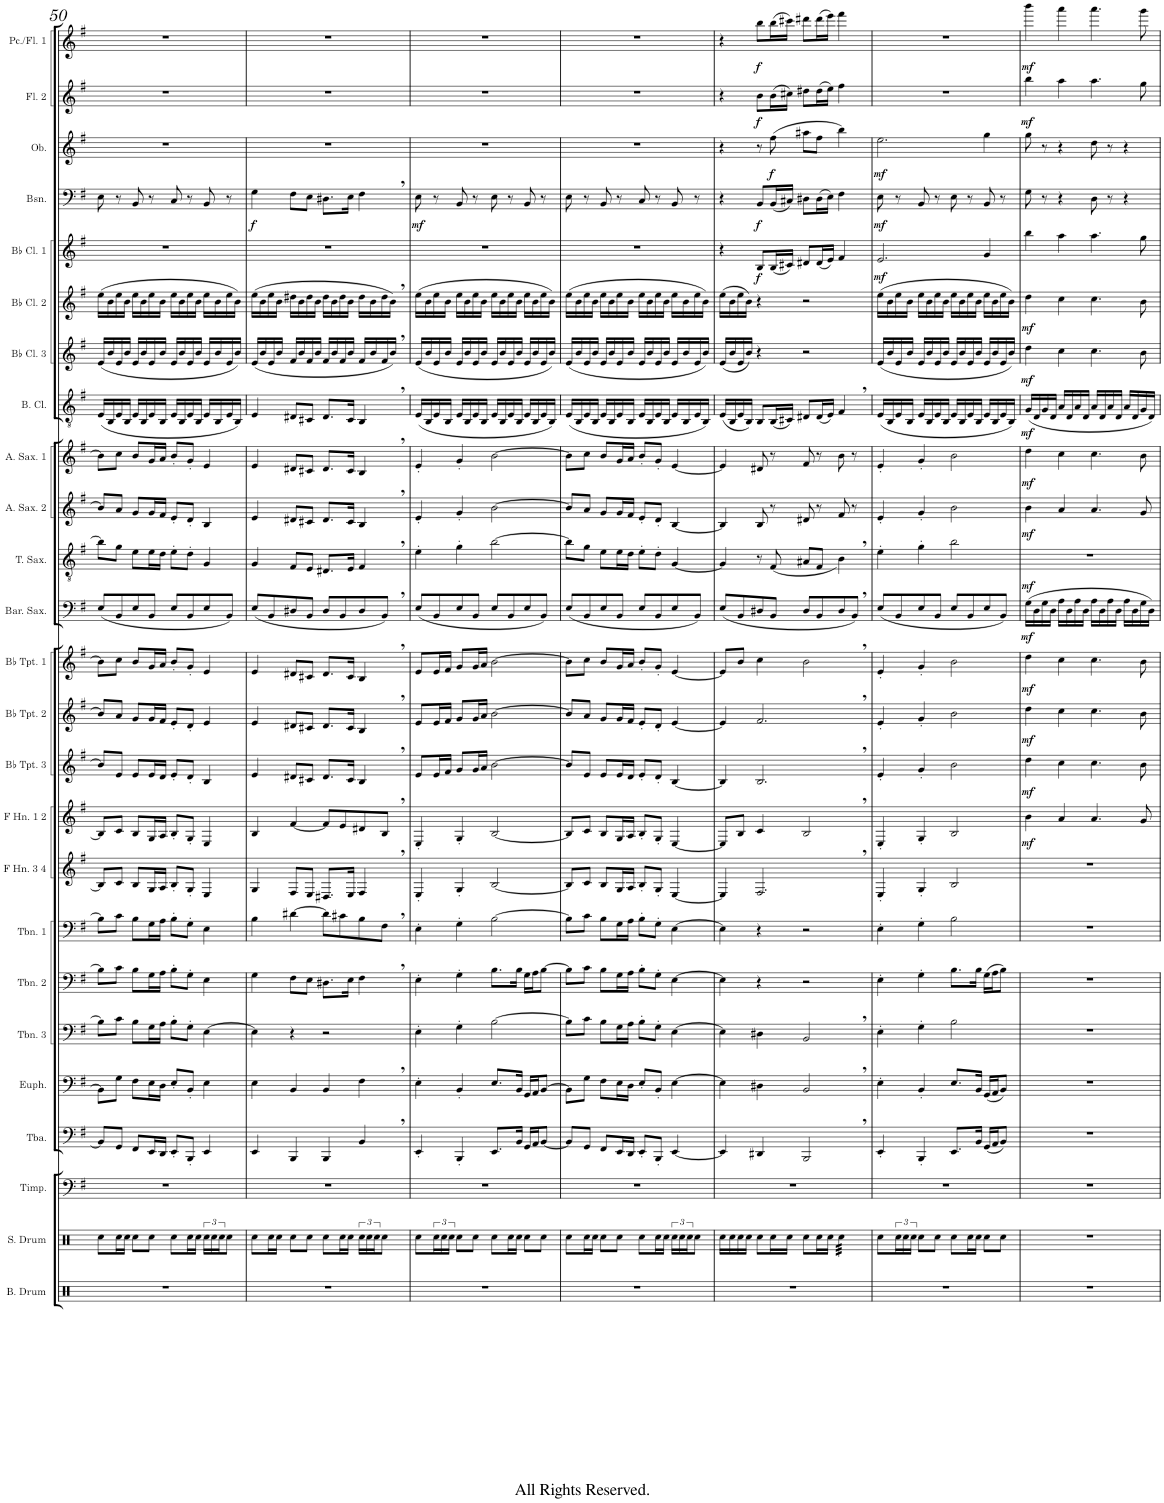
**kern	**kern	**kern	**kern	**kern	**kern	**kern	**kern	**kern	**kern	**dynam	**kern	**dynam	**kern	**dynam	**kern	**dynam	**kern	**dynam	**kern	**dynam	**kern	**dynam	**kern	**dynam	**kern	**dynam	**kern	**dynam	**kern	**dynam	**kern	**dynam	**kern	**dynam	**kern	**dynam	**kern	**dynam	**kern	**dynam
*part25	*part24	*part23	*part22	*part21	*part20	*part19	*part18	*part17	*part16	*part16	*part15	*part15	*part14	*part14	*part13	*part13	*part12	*part12	*part11	*part11	*part10	*part10	*part9	*part9	*part8	*part8	*part7	*part7	*part6	*part6	*part5	*part5	*part4	*part4	*part3	*part3	*part2	*part2	*part1	*part1
*staff25	*staff24	*staff23	*staff22	*staff21	*staff20	*staff19	*staff18	*staff17	*staff16	*staff16	*staff15	*staff15	*staff14	*staff14	*staff13	*staff13	*staff12	*staff12	*staff11	*staff11	*staff10	*staff10	*staff9	*staff9	*staff8	*staff8	*staff7	*staff7	*staff6	*staff6	*staff5	*staff5	*staff4	*staff4	*staff3	*staff3	*staff2	*staff2	*staff1	*staff1
*I"Concert Bass Drum	*I"Concert Snare Drum	*I"Timpani	*I"Tuba	*I"Euphonium	*I"Trombone 3	*I"Trombone 2	*I"Trombone 1	*I"F Horn 3 &amp; 4	*I"F Horn 1 &amp; 2	*	*I"Bb Trumpet 3	*	*I"Bb Trumpet 2	*	*I"Bb Trumpet 1	*	*I"Baritone Saxophone	*	*I"Tenor Saxophone	*	*I"Alto Saxophone 2	*	*I"Alto Saxophone 1	*	*I"Bass Clarinet	*	*I"Bb Clarinet 3	*	*I"Bb Clarinet 2	*	*I"Bb Clarinet 1	*	*I"Bassoon	*	*I"Oboe	*	*I"Flute 2	*	*I"Piccolo/Flute 1	*
*I'B. Drum	*I'S. Drum	*I'Timp.	*I'Tba.	*I'Euph.	*I'Tbn. 3	*I'Tbn. 2	*I'Tbn. 1	*I'F Hn. 3 4	*I'F Hn. 1 2	*	*I'Bb Tpt. 3	*	*I'Bb Tpt. 2	*	*I'Bb Tpt. 1	*	*I'Bar. Sax.	*	*I'T. Sax.	*	*I'A. Sax. 2	*	*I'A. Sax. 1	*	*I'B. Cl.	*	*I'Bb Cl. 3	*	*I'Bb Cl. 2	*	*I'Bb Cl. 1	*	*I'Bsn.	*	*I'Ob.	*	*I'Fl. 2	*	*I'Pc./Fl. 1	*
!!LO:PB:g=z
*clefX	*clefX	*clefF4	*clefF4	*clefF4	*clefF4	*clefF4	*clefF4	*clefG2	*clefG2	*	*clefG2	*	*clefG2	*	*clefG2	*	*clefF4	*	*clefGv2	*	*clefG2	*	*clefG2	*	*clefGv2	*	*clefG2	*	*clefG2	*	*clefG2	*	*clefF4	*	*clefG2	*	*clefG2	*	*clefG2	*
*	*	*	*	*	*	*	*	*ITrd4c7	*ITrd4c7	*	*ITrd1c2	*	*ITrd1c2	*	*ITrd1c2	*	*ITrd12c21	*	*ITrd8c14	*	*ITrd5c9	*	*ITrd5c9	*	*ITrd8c14	*	*ITrd1c2	*	*ITrd1c2	*	*ITrd1c2	*	*	*	*	*	*	*	*	*
*k[]	*k[]	*k[f#]	*k[f#]	*k[f#]	*k[f#]	*k[f#]	*k[f#]	*k[f#]	*k[f#]	*	*k[f#]	*	*k[f#]	*	*k[f#]	*	*k[f#]	*	*k[f#]	*	*k[f#]	*	*k[f#]	*	*k[f#]	*	*k[f#]	*	*k[f#]	*	*k[f#]	*	*k[f#]	*	*k[f#]	*	*k[f#]	*	*k[f#]	*
*M4/4	*M4/4	*M4/4	*M4/4	*M4/4	*M4/4	*M4/4	*M4/4	*M4/4	*M4/4	*	*M4/4	*	*M4/4	*	*M4/4	*	*M4/4	*	*M4/4	*	*M4/4	*	*M4/4	*	*M4/4	*	*M4/4	*	*M4/4	*	*M4/4	*	*M4/4	*	*M4/4	*	*M4/4	*	*M4/4	*
=50	=50	=50	=50	=50	=50	=50	=50	=50	=50	=50	=50	=50	=50	=50	=50	=50	=50	=50	=50	=50	=50	=50	=50	=50	=50	=50	=50	=50	=50	=50	=50	=50	=50	=50	=50	=50	=50	=50	=50	=50
1r	8Rcc\L	1r	8BB/L]	8BB\L]	8B\L]	8B\L]	8B\L]	8B/L]	8B/L]	.	8b/L]	.	8b/L]	.	8b\L]	.	(8E/L	.	8b\L]	.	8b/L]	.	8b\L]	.	(16E/LL	.	(16e/LL	.	(16ee\LL	.	1r	.	8E\	.	1r	.	1r	.	1r	.
.	.	.	.	.	.	.	.	.	.	.	.	.	.	.	.	.	.	.	.	.	.	.	.	.	16BB/	.	16b/	.	16b\	.	.	.	.	.	.	.	.	.	.	.
.	16Rcc\L	.	8GG/J	8G\J	8c\J	8c\J	8c\J	8c/J	8c/J	.	8e/J	.	8a/J	.	8cc\J	.	8BB/	.	8g\J	.	8a/J	.	8cc\J	.	16E/	.	16e/	.	16ee\	.	.	.	8r	.	.	.	.	.	.	.
.	16Rcc\JJ	.	.	.	.	.	.	.	.	.	.	.	.	.	.	.	.	.	.	.	.	.	.	.	16BB/JJ	.	16b/JJ	.	16b\JJ	.	.	.	.	.	.	.	.	.	.	.
.	8Rcc\L	.	8FF#/L	8F#\L	8B\L	8B\L	8B\L	8B/L	8B/L	.	8e/L	.	8g/L	.	8b/L	.	8E/	.	8e\L	.	8g/L	.	8b/L	.	16E/LL	.	16e/LL	.	16ee\LL	.	.	.	8BB/	.	.	.	.	.	.	.
.	.	.	.	.	.	.	.	.	.	.	.	.	.	.	.	.	.	.	.	.	.	.	.	.	16BB/	.	16b/	.	16b\	.	.	.	.	.	.	.	.	.	.	.
.	8Rcc\J	.	16EE/L	16E\L	16G\L	16G\L	16G\L	16G/L	16G/L	.	16e/L	.	16g/L	.	16g/L	.	8BB/J	.	16e\L	.	16g/L	.	16g/L	.	16E/	.	16e/	.	16ee\	.	.	.	8r	.	.	.	.	.	.	.
.	.	.	16DD/JJ	16D\JJ	16A\JJ	16A\JJ	16A\JJ	16A/JJ	16A/JJ	.	16d/JJ	.	16f#/JJ	.	16a/JJ	.	.	.	16d\JJ	.	16f#/JJ	.	16a/JJ	.	16BB/JJ	.	16b/JJ	.	16b\JJ	.	.	.	.	.	.	.	.	.	.	.
.	8Rcc\L	.	8EE'/L	8E'/L	8B'\L	8B'\L	8B'\L	8B'/L	8B'/L	.	8e'/L	.	8e'/L	.	8b'/L	.	8E/L	.	8e'\L	.	8e'/L	.	8b'/L	.	16E/LL	.	16e/LL	.	16ee\LL	.	.	.	8C/	.	.	.	.	.	.	.
.	.	.	.	.	.	.	.	.	.	.	.	.	.	.	.	.	.	.	.	.	.	.	.	.	16BB/	.	16b/	.	16b\	.	.	.	.	.	.	.	.	.	.	.
.	16Rcc\L	.	8BBB'/J	8BB'/J	8G'\J	8G'\J	8G'\J	8G'/J	8G'/J	.	8d'/J	.	8d'/J	.	8g'/J	.	8BB/	.	8d'\J	.	8d'/J	.	8g'/J	.	16E/	.	16e/	.	16ee\	.	.	.	8r	.	.	.	.	.	.	.
.	16Rcc\JJ	.	.	.	.	.	.	.	.	.	.	.	.	.	.	.	.	.	.	.	.	.	.	.	16BB/JJ	.	16b/JJ	.	16b\JJ	.	.	.	.	.	.	.	.	.	.	.
.	24Rcc\LL	.	4EE/	4E\	[4E\	4E\	4E\	4E/	4E/	.	4B/	.	4e/	.	4e/	.	8E/	.	4G/	.	4B/	.	4e/	.	16E/LL	.	16e/LL	.	16ee\LL	.	.	.	8BB/	.	.	.	.	.	.	.
.	24Rcc\	.	.	.	.	.	.	.	.	.	.	.	.	.	.	.	.	.	.	.	.	.	.	.	.	.	.	.	.	.	.	.	.	.	.	.	.	.	.	.
.	.	.	.	.	.	.	.	.	.	.	.	.	.	.	.	.	.	.	.	.	.	.	.	.	16BB/	.	16b/	.	16b\	.	.	.	.	.	.	.	.	.	.	.
.	24Rcc\J	.	.	.	.	.	.	.	.	.	.	.	.	.	.	.	.	.	.	.	.	.	.	.	.	.	.	.	.	.	.	.	.	.	.	.	.	.	.	.
.	8Rcc\J	.	.	.	.	.	.	.	.	.	.	.	.	.	.	.	8BB/J)	.	.	.	.	.	.	.	16E/	.	16e/	.	16ee\	.	.	.	8r	.	.	.	.	.	.	.
.	.	.	.	.	.	.	.	.	.	.	.	.	.	.	.	.	.	.	.	.	.	.	.	.	16BB/JJ)	.	16b/JJ)	.	16b\JJ)	.	.	.	.	.	.	.	.	.	.	.
=51	=51	=51	=51	=51	=51	=51	=51	=51	=51	=51	=51	=51	=51	=51	=51	=51	=51	=51	=51	=51	=51	=51	=51	=51	=51	=51	=51	=51	=51	=51	=51	=51	=51	=51	=51	=51	=51	=51	=51	=51
!	!	!	!	!	!	!	!	!	!	!	!	!	!	!	!	!	!	!	!	!	!	!	!	!	!	!	!	!	!	!	!	!	!	!LO:DY:b	!	!	!	!	!	!
1r	8Rcc\L	1r	4EE/	4E\	4E\]	4G\	4B\	4G/	4B/	.	4e/	.	4e/	.	4e/	.	(8E/L	.	4G/	.	4e/	.	4e/	.	4E/	.	(16e/LL	.	(16ee\LL	.	1r	.	4G\	f	1r	.	1r	.	1r	.
.	.	.	.	.	.	.	.	.	.	.	.	.	.	.	.	.	.	.	.	.	.	.	.	.	.	.	16b/	.	16b\	.	.	.	.	.	.	.	.	.	.	.
.	16Rcc\L	.	.	.	.	.	.	.	.	.	.	.	.	.	.	.	8BB/	.	.	.	.	.	.	.	.	.	16e/	.	16ee\	.	.	.	.	.	.	.	.	.	.	.
.	16Rcc\JJ	.	.	.	.	.	.	.	.	.	.	.	.	.	.	.	.	.	.	.	.	.	.	.	.	.	16b/JJ	.	16b\JJ	.	.	.	.	.	.	.	.	.	.	.
.	8Rcc\L	.	4BBB/	4BB/	4r	8F#\L	[4d#X\	8F#/L	[4f#/	.	8d#X/L	.	8d#X/L	.	8d#X/L	.	8D#X/	.	8F#/L	.	8d#X/L	.	8d#X/L	.	8D#X/L	.	16f#/LL	.	16dd#X\LL	.	.	.	8F#\L	.	.	.	.	.	.	.
.	.	.	.	.	.	.	.	.	.	.	.	.	.	.	.	.	.	.	.	.	.	.	.	.	.	.	16b/	.	16b\	.	.	.	.	.	.	.	.	.	.	.
.	8Rcc\J	.	.	.	.	8E\J	.	8E/J	.	.	8c#X/J	.	8c#X/J	.	8c#X/J	.	8BB/J	.	8E/J	.	8c#X/J	.	8c#X/J	.	8C#X/J	.	16f#/	.	16dd#\	.	.	.	8E\J	.	.	.	.	.	.	.
.	.	.	.	.	.	.	.	.	.	.	.	.	.	.	.	.	.	.	.	.	.	.	.	.	.	.	16b/JJ	.	16b\JJ	.	.	.	.	.	.	.	.	.	.	.
.	8Rcc\L	.	4BBB/	4BB/	2r	8.D#X\L	8d#\L]	8.D#X/L	8f#/L]	.	8.d#/L	.	8.d#/L	.	8.d#/L	.	8D#/L	.	8.D#X/L	.	8.d#/L	.	8.d#/L	.	8.D#/L	.	16f#/LL	.	16dd#\LL	.	.	.	8.D#X\L	.	.	.	.	.	.	.
.	.	.	.	.	.	.	.	.	.	.	.	.	.	.	.	.	.	.	.	.	.	.	.	.	.	.	16b/	.	16b\	.	.	.	.	.	.	.	.	.	.	.
.	16Rcc\L	.	.	.	.	.	8c#X\	.	8e/	.	.	.	.	.	.	.	8BB/	.	.	.	.	.	.	.	.	.	16f#/	.	16dd#\	.	.	.	.	.	.	.	.	.	.	.
.	16Rcc\JJ	.	.	.	.	16E\Jk	.	16E/Jk	.	.	16c#/Jk	.	16c#/Jk	.	16c#/Jk	.	.	.	16E/Jk	.	16c#/Jk	.	16c#/Jk	.	16C#/Jk	.	16b/JJ	.	16b\JJ	.	.	.	16E\Jk	.	.	.	.	.	.	.
.	24Rcc\LL	.	4BB,/	4F#,\	.	4F#,\	8B\	4F#,/	8d#X/	.	4B,/	.	4B,/	.	4B,/	.	8D#/	.	4F#,/	.	4B,/	.	4B,/	.	4BB,/	.	16f#/LL	.	16dd#\LL	.	.	.	4F#,\	.	.	.	.	.	.	.
.	24Rcc\	.	.	.	.	.	.	.	.	.	.	.	.	.	.	.	.	.	.	.	.	.	.	.	.	.	.	.	.	.	.	.	.	.	.	.	.	.	.	.
.	.	.	.	.	.	.	.	.	.	.	.	.	.	.	.	.	.	.	.	.	.	.	.	.	.	.	16b/	.	16b\	.	.	.	.	.	.	.	.	.	.	.
.	24Rcc\J	.	.	.	.	.	.	.	.	.	.	.	.	.	.	.	.	.	.	.	.	.	.	.	.	.	.	.	.	.	.	.	.	.	.	.	.	.	.	.
.	8Rcc\J	.	.	.	.	.	8F#,\J	.	8B,/J	.	.	.	.	.	.	.	8BB,/J)	.	.	.	.	.	.	.	.	.	16f#/	.	16dd#\	.	.	.	.	.	.	.	.	.	.	.
.	.	.	.	.	.	.	.	.	.	.	.	.	.	.	.	.	.	.	.	.	.	.	.	.	.	.	16b,/JJ)	.	16b,\JJ)	.	.	.	.	.	.	.	.	.	.	.
=52	=52	=52	=52	=52	=52	=52	=52	=52	=52	=52	=52	=52	=52	=52	=52	=52	=52	=52	=52	=52	=52	=52	=52	=52	=52	=52	=52	=52	=52	=52	=52	=52	=52	=52	=52	=52	=52	=52	=52	=52
!	!	!	!	!	!	!	!	!	!	!	!	!	!	!	!	!	!	!	!	!	!	!	!	!	!	!	!	!	!	!	!	!	!	!LO:DY:b	!	!	!	!	!	!
1r	8Rcc\L	1r	4EE'/	4E'\	4E'\	4E'\	4E'\	4E'/	4E'/	.	8e/L	.	8e/L	.	8e/L	.	(8E/L	.	4e'\	.	4e'/	.	4e'/	.	(16E/LL	.	(16e/LL	.	(16ee\LL	.	1r	.	8E\	mf	1r	.	1r	.	1r	.
.	.	.	.	.	.	.	.	.	.	.	.	.	.	.	.	.	.	.	.	.	.	.	.	.	16BB/	.	16b/	.	16b\	.	.	.	.	.	.	.	.	.	.	.
.	24Rcc\L	.	.	.	.	.	.	.	.	.	16e/L	.	16e/L	.	16e/L	.	8BB/	.	.	.	.	.	.	.	16E/	.	16e/	.	16ee\	.	.	.	8r	.	.	.	.	.	.	.
.	24Rcc\	.	.	.	.	.	.	.	.	.	.	.	.	.	.	.	.	.	.	.	.	.	.	.	.	.	.	.	.	.	.	.	.	.	.	.	.	.	.	.
.	.	.	.	.	.	.	.	.	.	.	16f#/JJ	.	16f#/JJ	.	16f#/JJ	.	.	.	.	.	.	.	.	.	16BB/JJ	.	16b/JJ	.	16b\JJ	.	.	.	.	.	.	.	.	.	.	.
.	24Rcc\JJ	.	.	.	.	.	.	.	.	.	.	.	.	.	.	.	.	.	.	.	.	.	.	.	.	.	.	.	.	.	.	.	.	.	.	.	.	.	.	.
.	8Rcc\L	.	4BBB'/	4BB'/	4G'\	4G'\	4G'\	4G'/	4G'/	.	8g/L	.	8g/L	.	8g/L	.	8E/	.	4g'\	.	4g'/	.	4g'/	.	16E/LL	.	16e/LL	.	16ee\LL	.	.	.	8BB/	.	.	.	.	.	.	.
.	.	.	.	.	.	.	.	.	.	.	.	.	.	.	.	.	.	.	.	.	.	.	.	.	16BB/	.	16b/	.	16b\	.	.	.	.	.	.	.	.	.	.	.
.	8Rcc\J	.	.	.	.	.	.	.	.	.	16g/L	.	16g/L	.	16g/L	.	8BB/J	.	.	.	.	.	.	.	16E/	.	16e/	.	16ee\	.	.	.	8r	.	.	.	.	.	.	.
.	.	.	.	.	.	.	.	.	.	.	16a/JJ	.	16a/JJ	.	16a/JJ	.	.	.	.	.	.	.	.	.	16BB/JJ	.	16b/JJ	.	16b\JJ	.	.	.	.	.	.	.	.	.	.	.
.	8Rcc\L	.	8.EE/L	8.E/L	[2B\	8.B\L	[2B\	[2B/	[2B/	.	[2b\	.	[2b\	.	[2b\	.	8E/L	.	[2b\	.	[2b\	.	[2b\	.	16E/LL	.	16e/LL	.	16ee\LL	.	.	.	8E\	.	.	.	.	.	.	.
.	.	.	.	.	.	.	.	.	.	.	.	.	.	.	.	.	.	.	.	.	.	.	.	.	16BB/	.	16b/	.	16b\	.	.	.	.	.	.	.	.	.	.	.
.	16Rcc\L	.	.	.	.	.	.	.	.	.	.	.	.	.	.	.	8BB/	.	.	.	.	.	.	.	16E/	.	16e/	.	16ee\	.	.	.	8r	.	.	.	.	.	.	.
.	16Rcc\JJ	.	16BB/Jk	16BB/Jk	.	16B\Jk	.	.	.	.	.	.	.	.	.	.	.	.	.	.	.	.	.	.	16BB/JJ	.	16b/JJ	.	16b\JJ	.	.	.	.	.	.	.	.	.	.	.
.	8Rcc\L	.	16GG/LL	16GG/LL	.	16G\LL	.	.	.	.	.	.	.	.	.	.	8E/	.	.	.	.	.	.	.	16E/LL	.	16e/LL	.	16ee\LL	.	.	.	8BB/	.	.	.	.	.	.	.
.	.	.	16AA/J	16AA/J	.	16A\J	.	.	.	.	.	.	.	.	.	.	.	.	.	.	.	.	.	.	16BB/	.	16b/	.	16b\	.	.	.	.	.	.	.	.	.	.	.
.	8Rcc\J	.	[8BB/J	[8BB/J	.	[8B\J	.	.	.	.	.	.	.	.	.	.	8BB/J)	.	.	.	.	.	.	.	16E/	.	16e/	.	16ee\	.	.	.	8r	.	.	.	.	.	.	.
.	.	.	.	.	.	.	.	.	.	.	.	.	.	.	.	.	.	.	.	.	.	.	.	.	16BB/JJ)	.	16b/JJ)	.	16b\JJ)	.	.	.	.	.	.	.	.	.	.	.
=53	=53	=53	=53	=53	=53	=53	=53	=53	=53	=53	=53	=53	=53	=53	=53	=53	=53	=53	=53	=53	=53	=53	=53	=53	=53	=53	=53	=53	=53	=53	=53	=53	=53	=53	=53	=53	=53	=53	=53	=53
1r	8Rcc\L	1r	8BB/L]	8BB\L]	8B\L]	8B\L]	8B\L]	8B/L]	8B/L]	.	8b/L]	.	8b/L]	.	8b\L]	.	(8E/L	.	8b\L]	.	8b/L]	.	8b\L]	.	(16E/LL	.	(16e/LL	.	(16ee\LL	.	1r	.	8E\	.	1r	.	1r	.	1r	.
.	.	.	.	.	.	.	.	.	.	.	.	.	.	.	.	.	.	.	.	.	.	.	.	.	16BB/	.	16b/	.	16b\	.	.	.	.	.	.	.	.	.	.	.
.	16Rcc\L	.	8GG/J	8G\J	8c\J	8c\J	8c\J	8c/J	8c/J	.	8e/J	.	8a/J	.	8cc\J	.	8BB/	.	8g\J	.	8a/J	.	8cc\J	.	16E/	.	16e/	.	16ee\	.	.	.	8r	.	.	.	.	.	.	.
.	16Rcc\JJ	.	.	.	.	.	.	.	.	.	.	.	.	.	.	.	.	.	.	.	.	.	.	.	16BB/JJ	.	16b/JJ	.	16b\JJ	.	.	.	.	.	.	.	.	.	.	.
.	8Rcc\L	.	8FF#/L	8F#\L	8B\L	8B\L	8B\L	8B/L	8B/L	.	8e/L	.	8g/L	.	8b/L	.	8E/	.	8e\L	.	8g/L	.	8b/L	.	16E/LL	.	16e/LL	.	16ee\LL	.	.	.	8BB/	.	.	.	.	.	.	.
.	.	.	.	.	.	.	.	.	.	.	.	.	.	.	.	.	.	.	.	.	.	.	.	.	16BB/	.	16b/	.	16b\	.	.	.	.	.	.	.	.	.	.	.
.	8Rcc\J	.	16EE/L	16E\L	16G\L	16G\L	16G\L	16G/L	16G/L	.	16e/L	.	16g/L	.	16g/L	.	8BB/J	.	16e\L	.	16g/L	.	16g/L	.	16E/	.	16e/	.	16ee\	.	.	.	8r	.	.	.	.	.	.	.
.	.	.	16DD/JJ	16D\JJ	16A\JJ	16A\JJ	16A\JJ	16A/JJ	16A/JJ	.	16d/JJ	.	16f#/JJ	.	16a/JJ	.	.	.	16d\JJ	.	16f#/JJ	.	16a/JJ	.	16BB/JJ	.	16b/JJ	.	16b\JJ	.	.	.	.	.	.	.	.	.	.	.
.	8Rcc\L	.	8EE'/L	8E'/L	8B'\L	8B'\L	8B'\L	8B'/L	8B'/L	.	8e'/L	.	8e'/L	.	8b'/L	.	8E/L	.	8e'\L	.	8e'/L	.	8b'/L	.	16E/LL	.	16e/LL	.	16ee\LL	.	.	.	8C/	.	.	.	.	.	.	.
.	.	.	.	.	.	.	.	.	.	.	.	.	.	.	.	.	.	.	.	.	.	.	.	.	16BB/	.	16b/	.	16b\	.	.	.	.	.	.	.	.	.	.	.
.	16Rcc\L	.	8BBB'/J	8BB'/J	8G'\J	8G'\J	8G'\J	8G'/J	8G'/J	.	8d'/J	.	8d'/J	.	8g'/J	.	8BB/	.	8d'\J	.	8d'/J	.	8g'/J	.	16E/	.	16e/	.	16ee\	.	.	.	8r	.	.	.	.	.	.	.
.	16Rcc\JJ	.	.	.	.	.	.	.	.	.	.	.	.	.	.	.	.	.	.	.	.	.	.	.	16BB/JJ	.	16b/JJ	.	16b\JJ	.	.	.	.	.	.	.	.	.	.	.
.	24Rcc\LL	.	[4EE/	[4E\	[4E\	[4E\	[4E\	[4E/	[4E/	.	[4B/	.	[4e/	.	[4e/	.	8E/	.	[4G/	.	[4B/	.	[4e/	.	16E/LL	.	16e/LL	.	16ee\LL	.	.	.	8BB/	.	.	.	.	.	.	.
.	24Rcc\	.	.	.	.	.	.	.	.	.	.	.	.	.	.	.	.	.	.	.	.	.	.	.	.	.	.	.	.	.	.	.	.	.	.	.	.	.	.	.
.	.	.	.	.	.	.	.	.	.	.	.	.	.	.	.	.	.	.	.	.	.	.	.	.	16BB/	.	16b/	.	16b\	.	.	.	.	.	.	.	.	.	.	.
.	24Rcc\J	.	.	.	.	.	.	.	.	.	.	.	.	.	.	.	.	.	.	.	.	.	.	.	.	.	.	.	.	.	.	.	.	.	.	.	.	.	.	.
.	8Rcc\J	.	.	.	.	.	.	.	.	.	.	.	.	.	.	.	8BB/J)	.	.	.	.	.	.	.	16E/	.	16e/	.	16ee\	.	.	.	8r	.	.	.	.	.	.	.
.	.	.	.	.	.	.	.	.	.	.	.	.	.	.	.	.	.	.	.	.	.	.	.	.	16BB/JJ)	.	16b/JJ)	.	16b\JJ)	.	.	.	.	.	.	.	.	.	.	.
=54	=54	=54	=54	=54	=54	=54	=54	=54	=54	=54	=54	=54	=54	=54	=54	=54	=54	=54	=54	=54	=54	=54	=54	=54	=54	=54	=54	=54	=54	=54	=54	=54	=54	=54	=54	=54	=54	=54	=54	=54
1r	16Rcc\LL	1r	4EE/]	4E\]	4E\]	4E\]	4E\]	4E/]	8E/L]	.	4B/]	.	4e/]	.	8e/L]	.	(8E/L	.	4G/]	.	4B/]	.	4e/]	.	(16E/LL	.	(16e/LL	.	(16ee\LL	.	4r	.	4r	.	4r	.	4r	.	4r	.
.	16Rcc\	.	.	.	.	.	.	.	.	.	.	.	.	.	.	.	.	.	.	.	.	.	.	.	16BB/	.	16b/	.	16b\	.	.	.	.	.	.	.	.	.	.	.
.	16Rcc\	.	.	.	.	.	.	.	8B/J	.	.	.	.	.	8b/J	.	8BB/	.	.	.	.	.	.	.	16E/	.	16e/	.	16ee\	.	.	.	.	.	.	.	.	.	.	.
.	16Rcc\JJ	.	.	.	.	.	.	.	.	.	.	.	.	.	.	.	.	.	.	.	.	.	.	.	16BB/JJ)	.	16b/JJ)	.	16b\JJ)	.	.	.	.	.	.	.	.	.	.	.
!	!	!	!	!	!	!	!	!	!	!	!	!	!	!	!	!	!	!	!	!	!	!	!	!	!	!	!	!	!	!	!	!LO:DY:b	!	!LO:DY:b	!	!	!	!LO:DY:b	!	!LO:DY:b
.	8Rcc\L	.	4DD#X/	4D#X\	4D#X\	4r	4r	2.F#,/	4c/	.	2.B,/	.	2.f#,/	.	4cc\	.	8D#X/	.	8r	.	8B/	.	8d#X/	.	8BB/L	.	4r	.	4r	.	8B/L	f	8BB/L	f	8r	.	8b\L	f	8bb\L	f
!	!	!	!	!	!	!	!	!	!	!	!	!	!	!	!	!	!	!	!	!	!	!	!	!	!	!	!	!	!	!	!	!	!	!	!	!LO:DY:b	!	!	!	!
.	16Rcc\L	.	.	.	.	.	.	.	.	.	.	.	.	.	.	.	8BB/J	.	(<8F#/	.	8r	.	8r	.	(16BB/L	.	.	.	.	.	(16B/L	.	(16BB/L	.	(8ff#\	f	(16b\L	.	(16bb\L	.
.	16Rcc\JJ	.	.	.	.	.	.	.	.	.	.	.	.	.	.	.	.	.	.	.	.	.	.	.	16C#X/JJ)	.	.	.	.	.	16c#X/JJ)	.	16C#X/JJ)	.	.	.	16cc#X\JJ)	.	16ccc#X\JJ)	.
.	8Rcc\L	.	2BBB,/	2BB,/	2BB,/	2r	2r	.	2B,/	.	.	.	.	.	2b,\	.	8D#/L	.	8A#X/L	.	8d#X/	.	8f#/	.	8D#X/L	.	2r	.	2r	.	8d#X/L	.	8D#X\L	.	8aa#X\L	.	8dd#X\L	.	8ddd#X\L	.
.	16Rcc\L	.	.	.	.	.	.	.	.	.	.	.	.	.	.	.	8BB/	.	8F#/J	.	8r	.	8r	.	(16D#/L	.	.	.	.	.	(16d#/L	.	(16D#\L	.	8ff#\J	.	(16dd#\L	.	(16ddd#\L	.
.	16Rcc\JJ	.	.	.	.	.	.	.	.	.	.	.	.	.	.	.	.	.	.	.	.	.	.	.	16E/JJ)	.	.	.	.	.	16e/JJ)	.	16E\JJ)	.	.	.	16ee\JJ)	.	16eee\JJ)	.
*	*tremolo	*	*	*	*	*	*	*	*	*	*	*	*	*	*	*	*	*	*	*	*	*	*	*	*	*	*	*	*	*	*	*	*	*	*	*	*	*	*	*
.	32Rcc\LLL	.	.	.	.	.	.	.	.	.	.	.	.	.	.	.	8D#/	.	4B,\)	.	8f#/	.	8b\	.	4F#,/	.	.	.	.	.	4f#/	.	4F#\	.	4bb\)	.	4ff#\	.	4fff#\	.
.	32Rcc\	.	.	.	.	.	.	.	.	.	.	.	.	.	.	.	.	.	.	.	.	.	.	.	.	.	.	.	.	.	.	.	.	.	.	.	.	.	.	.
.	32Rcc\	.	.	.	.	.	.	.	.	.	.	.	.	.	.	.	.	.	.	.	.	.	.	.	.	.	.	.	.	.	.	.	.	.	.	.	.	.	.	.
.	32Rcc\	.	.	.	.	.	.	.	.	.	.	.	.	.	.	.	.	.	.	.	.	.	.	.	.	.	.	.	.	.	.	.	.	.	.	.	.	.	.	.
.	32Rcc\	.	.	.	.	.	.	.	.	.	.	.	.	.	.	.	8BB,/J)	.	.	.	8r	.	8r	.	.	.	.	.	.	.	.	.	.	.	.	.	.	.	.	.
.	32Rcc\	.	.	.	.	.	.	.	.	.	.	.	.	.	.	.	.	.	.	.	.	.	.	.	.	.	.	.	.	.	.	.	.	.	.	.	.	.	.	.
.	32Rcc\	.	.	.	.	.	.	.	.	.	.	.	.	.	.	.	.	.	.	.	.	.	.	.	.	.	.	.	.	.	.	.	.	.	.	.	.	.	.	.
.	32Rcc\JJJ	.	.	.	.	.	.	.	.	.	.	.	.	.	.	.	.	.	.	.	.	.	.	.	.	.	.	.	.	.	.	.	.	.	.	.	.	.	.	.
*	*Xtremolo	*	*	*	*	*	*	*	*	*	*	*	*	*	*	*	*	*	*	*	*	*	*	*	*	*	*	*	*	*	*	*	*	*	*	*	*	*	*	*
=55	=55	=55	=55	=55	=55	=55	=55	=55	=55	=55	=55	=55	=55	=55	=55	=55	=55	=55	=55	=55	=55	=55	=55	=55	=55	=55	=55	=55	=55	=55	=55	=55	=55	=55	=55	=55	=55	=55	=55	=55
!	!	!	!	!	!	!	!	!	!	!	!	!	!	!	!	!	!	!	!	!	!	!	!	!	!	!	!	!	!	!	!	!LO:DY:b	!	!LO:DY:b	!	!LO:DY:b	!	!	!	!
1r	8Rcc\L	1r	4EE'/	4E'\	4E'\	4E'\	4E'\	4E'/	4E'/	.	4e'/	.	4e'/	.	4e'/	.	(8E/L	.	4e'\	.	4e'/	.	4e'/	.	(16E/LL	.	(16e/LL	.	(16ee\LL	.	2.e/	mf	8E\	mf	2.ee\	mf	1r	.	1r	.
.	.	.	.	.	.	.	.	.	.	.	.	.	.	.	.	.	.	.	.	.	.	.	.	.	16BB/	.	16b/	.	16b\	.	.	.	.	.	.	.	.	.	.	.
.	24Rcc\L	.	.	.	.	.	.	.	.	.	.	.	.	.	.	.	8BB/	.	.	.	.	.	.	.	16E/	.	16e/	.	16ee\	.	.	.	8r	.	.	.	.	.	.	.
.	24Rcc\	.	.	.	.	.	.	.	.	.	.	.	.	.	.	.	.	.	.	.	.	.	.	.	.	.	.	.	.	.	.	.	.	.	.	.	.	.	.	.
.	.	.	.	.	.	.	.	.	.	.	.	.	.	.	.	.	.	.	.	.	.	.	.	.	16BB/JJ	.	16b/JJ	.	16b\JJ	.	.	.	.	.	.	.	.	.	.	.
.	24Rcc\JJ	.	.	.	.	.	.	.	.	.	.	.	.	.	.	.	.	.	.	.	.	.	.	.	.	.	.	.	.	.	.	.	.	.	.	.	.	.	.	.
.	8Rcc\L	.	4BBB'/	4BB'/	4G'\	4G'\	4G'\	4G'/	4G'/	.	4g'/	.	4g'/	.	4g'/	.	8E/	.	4g'\	.	4g'/	.	4g'/	.	16E/LL	.	16e/LL	.	16ee\LL	.	.	.	8BB/	.	.	.	.	.	.	.
.	.	.	.	.	.	.	.	.	.	.	.	.	.	.	.	.	.	.	.	.	.	.	.	.	16BB/	.	16b/	.	16b\	.	.	.	.	.	.	.	.	.	.	.
.	8Rcc\J	.	.	.	.	.	.	.	.	.	.	.	.	.	.	.	8BB/J	.	.	.	.	.	.	.	16E/	.	16e/	.	16ee\	.	.	.	8r	.	.	.	.	.	.	.
.	.	.	.	.	.	.	.	.	.	.	.	.	.	.	.	.	.	.	.	.	.	.	.	.	16BB/JJ	.	16b/JJ	.	16b\JJ	.	.	.	.	.	.	.	.	.	.	.
.	8Rcc\L	.	8.EE/L	8.E/L	2B\	8.B\L	2B\	2B/	2B/	.	2b\	.	2b\	.	2b\	.	8E/L	.	2b\	.	2b\	.	2b\	.	16E/LL	.	16e/LL	.	16ee\LL	.	.	.	8E\	.	.	.	.	.	.	.
.	.	.	.	.	.	.	.	.	.	.	.	.	.	.	.	.	.	.	.	.	.	.	.	.	16BB/	.	16b/	.	16b\	.	.	.	.	.	.	.	.	.	.	.
.	16Rcc\L	.	.	.	.	.	.	.	.	.	.	.	.	.	.	.	8BB/	.	.	.	.	.	.	.	16E/	.	16e/	.	16ee\	.	.	.	8r	.	.	.	.	.	.	.
.	16Rcc\JJ	.	16BB/Jk	16BB/Jk	.	16B\Jk	.	.	.	.	.	.	.	.	.	.	.	.	.	.	.	.	.	.	16BB/JJ	.	16b/JJ	.	16b\JJ	.	.	.	.	.	.	.	.	.	.	.
.	8Rcc\L	.	(16GG/LL	(16GG/LL	.	(16G\LL	.	.	.	.	.	.	.	.	.	.	8E/	.	.	.	.	.	.	.	16E/LL	.	16e/LL	.	16ee\LL	.	4g/	.	8BB/	.	4gg\	.	.	.	.	.
.	.	.	16AA/J	16AA/J	.	16A\J	.	.	.	.	.	.	.	.	.	.	.	.	.	.	.	.	.	.	16BB/	.	16b/	.	16b\	.	.	.	.	.	.	.	.	.	.	.
.	8Rcc\J	.	8BB/J)	8BB/J)	.	8B\J)	.	.	.	.	.	.	.	.	.	.	8BB/J)	.	.	.	.	.	.	.	16E/	.	16e/	.	16ee\	.	.	.	8r	.	.	.	.	.	.	.
.	.	.	.	.	.	.	.	.	.	.	.	.	.	.	.	.	.	.	.	.	.	.	.	.	16BB/JJ)	.	16b/JJ)	.	16b\JJ)	.	.	.	.	.	.	.	.	.	.	.
=56	=56	=56	=56	=56	=56	=56	=56	=56	=56	=56	=56	=56	=56	=56	=56	=56	=56	=56	=56	=56	=56	=56	=56	=56	=56	=56	=56	=56	=56	=56	=56	=56	=56	=56	=56	=56	=56	=56	=56	=56
!	!	!	!	!	!	!	!	!	!	!LO:DY:b	!	!LO:DY:b	!	!LO:DY:b	!	!LO:DY:b	!	!LO:DY:b	!	!LO:DY:b	!	!LO:DY:b	!	!LO:DY:b	!	!LO:DY:b	!	!LO:DY:b	!	!LO:DY:b	!	!	!	!	!	!	!	!LO:DY:b	!	!LO:DY:b
1r	1r	1r	1r	1r	1r	1r	1r	1r	4b\	mf	4dd\	mf	4dd\	mf	4dd\	mf	(16G\LL	mf	1r	mf	4b\	mf	4dd\	mf	(16G/LL	mf	4dd\	mf	4dd\	mf	4bb\	.	8G\	.	8gg\	.	4bb\	mf	4bbb\	mf
.	.	.	.	.	.	.	.	.	.	.	.	.	.	.	.	.	16D\	.	.	.	.	.	.	.	16D/	.	.	.	.	.	.	.	.	.	.	.	.	.	.	.
.	.	.	.	.	.	.	.	.	.	.	.	.	.	.	.	.	16G\	.	.	.	.	.	.	.	16G/	.	.	.	.	.	.	.	8r	.	8r	.	.	.	.	.
.	.	.	.	.	.	.	.	.	.	.	.	.	.	.	.	.	16D\JJ	.	.	.	.	.	.	.	16D/JJ	.	.	.	.	.	.	.	.	.	.	.	.	.	.	.
.	.	.	.	.	.	.	.	.	4a/	.	4cc\	.	4cc\	.	4cc\	.	16A\LL	.	.	.	4a/	.	4cc\	.	16A/LL	.	4cc\	.	4cc\	.	4aa\	.	4r	.	4r	.	4aa\	.	4aaa\	.
.	.	.	.	.	.	.	.	.	.	.	.	.	.	.	.	.	16D\	.	.	.	.	.	.	.	16D/	.	.	.	.	.	.	.	.	.	.	.	.	.	.	.
.	.	.	.	.	.	.	.	.	.	.	.	.	.	.	.	.	16A\	.	.	.	.	.	.	.	16A/	.	.	.	.	.	.	.	.	.	.	.	.	.	.	.
.	.	.	.	.	.	.	.	.	.	.	.	.	.	.	.	.	16D\JJ	.	.	.	.	.	.	.	16D/JJ	.	.	.	.	.	.	.	.	.	.	.	.	.	.	.
.	.	.	.	.	.	.	.	.	4.a/	.	4.cc\	.	4.cc\	.	4.cc\	.	16A\LL	.	.	.	4.a/	.	4.cc\	.	16A/LL	.	4.cc\	.	4.cc\	.	4.aa\	.	8D\	.	8dd\	.	4.aa\	.	4.aaa\	.
.	.	.	.	.	.	.	.	.	.	.	.	.	.	.	.	.	16D\	.	.	.	.	.	.	.	16D/	.	.	.	.	.	.	.	.	.	.	.	.	.	.	.
.	.	.	.	.	.	.	.	.	.	.	.	.	.	.	.	.	16A\	.	.	.	.	.	.	.	16A/	.	.	.	.	.	.	.	8r	.	8r	.	.	.	.	.
.	.	.	.	.	.	.	.	.	.	.	.	.	.	.	.	.	16D\JJ	.	.	.	.	.	.	.	16D/JJ	.	.	.	.	.	.	.	.	.	.	.	.	.	.	.
.	.	.	.	.	.	.	.	.	.	.	.	.	.	.	.	.	16A\LL	.	.	.	.	.	.	.	16A/LL	.	.	.	.	.	.	.	4r	.	4r	.	.	.	.	.
.	.	.	.	.	.	.	.	.	.	.	.	.	.	.	.	.	16D\	.	.	.	.	.	.	.	16D/	.	.	.	.	.	.	.	.	.	.	.	.	.	.	.
.	.	.	.	.	.	.	.	.	8g/	.	8b\	.	8b\	.	8b\	.	16G\	.	.	.	8g/	.	8b\	.	16G/	.	8b\	.	8b\	.	8gg\	.	.	.	.	.	8gg\	.	8ggg\	.
.	.	.	.	.	.	.	.	.	.	.	.	.	.	.	.	.	16D\JJ)	.	.	.	.	.	.	.	16D/JJ)	.	.	.	.	.	.	.	.	.	.	.	.	.	.	.
=	=	=	=	=	=	=	=	=	=	=	=	=	=	=	=	=	=	=	=	=	=	=	=	=	=	=	=	=	=	=	=	=	=	=	=	=	=	=	=	=
*-	*-	*-	*-	*-	*-	*-	*-	*-	*-	*-	*-	*-	*-	*-	*-	*-	*-	*-	*-	*-	*-	*-	*-	*-	*-	*-	*-	*-	*-	*-	*-	*-	*-	*-	*-	*-	*-	*-	*-	*-
